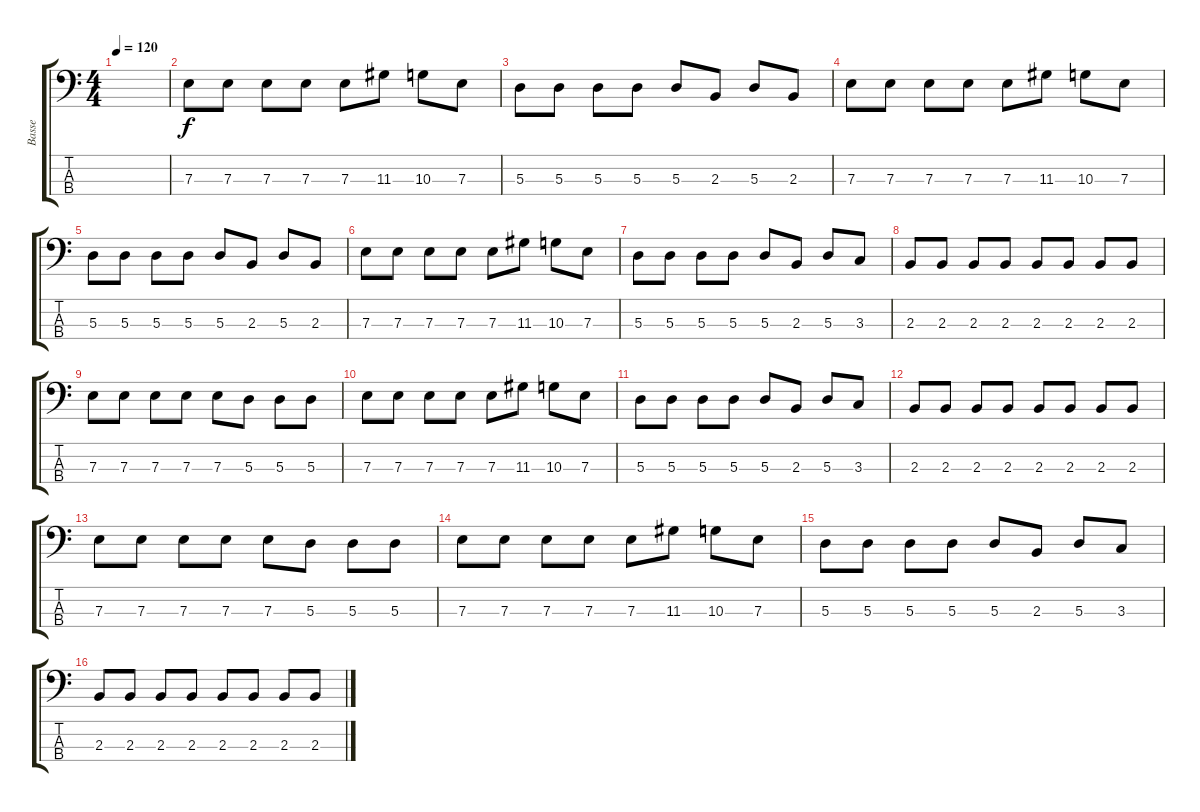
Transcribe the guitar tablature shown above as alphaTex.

\track ("Basse" "Basse") {instrument electricbassfinger}
\staff {score tabs}
\tuning (G2 D2 A1 E1) {hide}
\ts (4 4)
\tempo 120
\clef f4
\ks c
|
7.3.8 7.3.8 7.3.8 7.3.8 7.3.8 11.3.8 10.3.8 7.3.8 |
5.3.8 5.3.8 5.3.8 5.3.8 5.3.8 2.3.8 5.3.8 2.3.8 |
7.3.8 7.3.8 7.3.8 7.3.8 7.3.8 11.3.8 10.3.8 7.3.8 |
5.3.8 5.3.8 5.3.8 5.3.8 5.3.8 2.3.8 5.3.8 2.3.8 |
7.3.8 7.3.8 7.3.8 7.3.8 7.3.8 11.3.8 10.3.8 7.3.8 |
5.3.8 5.3.8 5.3.8 5.3.8 5.3.8 2.3.8 5.3.8 3.3.8 |
2.3.8 2.3.8 2.3.8 2.3.8 2.3.8 2.3.8 2.3.8 2.3.8 |
7.3.8 7.3.8 7.3.8 7.3.8 7.3.8 5.3.8 5.3.8 5.3.8 |
7.3.8 7.3.8 7.3.8 7.3.8 7.3.8 11.3.8 10.3.8 7.3.8 |
5.3.8 5.3.8 5.3.8 5.3.8 5.3.8 2.3.8 5.3.8 3.3.8 |
2.3.8 2.3.8 2.3.8 2.3.8 2.3.8 2.3.8 2.3.8 2.3.8 |
7.3.8 7.3.8 7.3.8 7.3.8 7.3.8 5.3.8 5.3.8 5.3.8 |
7.3.8 7.3.8 7.3.8 7.3.8 7.3.8 11.3.8 10.3.8 7.3.8 |
5.3.8 5.3.8 5.3.8 5.3.8 5.3.8 2.3.8 5.3.8 3.3.8 |
2.3.8 2.3.8 2.3.8 2.3.8 2.3.8 2.3.8 2.3.8 2.3.8
